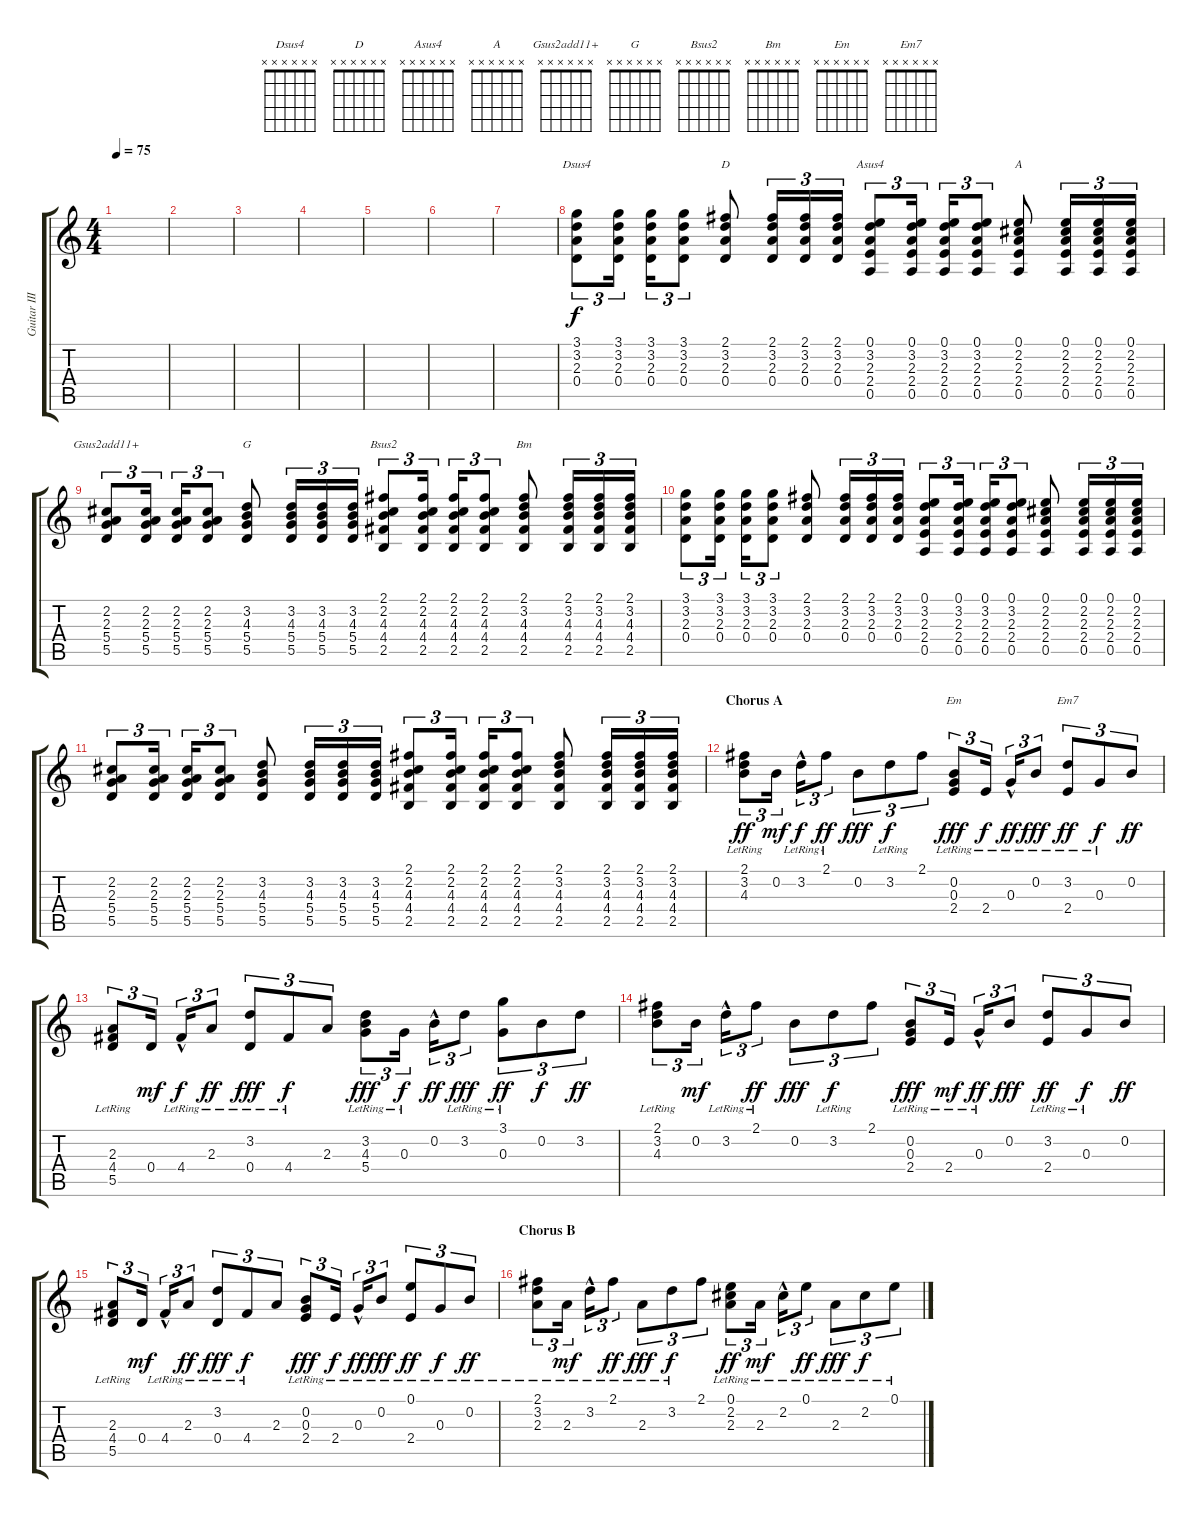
\track ("Guitar III (clean)" "Guitar III") {instrument electricguitarclean}
\staff {score tabs}
\tuning (E4 B3 G3 D3 A2 E2) {hide}
\chord ("Dsus4" x x x x x x)
\chord ("D" x x x x x x)
\chord ("Asus4" x x x x x x)
\chord ("A" x x x x x x)
\chord ("Gsus2add11+" x x x x x x)
\chord ("G" x x x x x x)
\chord ("Bsus2" x x x x x x)
\chord ("Bm" x x x x x x)
\chord ("Em" x x x x x x)
\chord ("Em7" x x x x x x)
\ts (4 4)
\tempo 75
\clef g2
\ks c
|
|
|
|
|
|
|
(3.1 3.2 2.3 0.4).8{tu (3 2) ch "Dsus4"} (3.1 3.2 2.3 0.4).16{tu (3 2)} (3.1 3.2 2.3 0.4).16{tu (3 2)} (3.1 3.2 2.3 0.4).8{tu (3 2)} (2.1 3.2 2.3 0.4).8{ch "D"} (2.1 3.2 2.3 0.4).16{tu (3 2)} (2.1 3.2 2.3 0.4).16{tu (3 2)} (2.1 3.2 2.3 0.4).16{tu (3 2)} (0.1 3.2 2.3 2.4 0.5).8{tu (3 2) ch "Asus4"} (0.1 3.2 2.3 2.4 0.5).16{tu (3 2)} (0.1 3.2 2.3 2.4 0.5).16{tu (3 2)} (0.1 3.2 2.3 2.4 0.5).8{tu (3 2)} (0.1 2.2 2.3 2.4 0.5).8{ch "A"} (0.1 2.2 2.3 2.4 0.5).16{tu (3 2)} (0.1 2.2 2.3 2.4 0.5).16{tu (3 2)} (0.1 2.2 2.3 2.4 0.5).16{tu (3 2)} |
(2.2 2.3 5.4 5.5).8{tu (3 2) ch "Gsus2add11+"} (2.2 2.3 5.4 5.5).16{tu (3 2)} (2.2 2.3 5.4 5.5).16{tu (3 2)} (2.2 2.3 5.4 5.5).8{tu (3 2)} (3.2 4.3 5.4 5.5).8{ch "G"} (3.2 4.3 5.4 5.5).16{tu (3 2)} (3.2 4.3 5.4 5.5).16{tu (3 2)} (3.2 4.3 5.4 5.5).16{tu (3 2)} (2.1 2.2 4.3 4.4 2.5).8{tu (3 2) ch "Bsus2"} (2.1 2.2 4.3 4.4 2.5).16{tu (3 2)} (2.1 2.2 4.3 4.4 2.5).16{tu (3 2)} (2.1 2.2 4.3 4.4 2.5).8{tu (3 2)} (2.1 3.2 4.3 4.4 2.5).8{ch "Bm"} (2.1 3.2 4.3 4.4 2.5).16{tu (3 2)} (2.1 3.2 4.3 4.4 2.5).16{tu (3 2)} (2.1 3.2 4.3 4.4 2.5).16{tu (3 2)} |
(3.1 3.2 2.3 0.4).8{tu (3 2)} (3.1 3.2 2.3 0.4).16{tu (3 2)} (3.1 3.2 2.3 0.4).16{tu (3 2)} (3.1 3.2 2.3 0.4).8{tu (3 2)} (2.1 3.2 2.3 0.4).8 (2.1 3.2 2.3 0.4).16{tu (3 2)} (2.1 3.2 2.3 0.4).16{tu (3 2)} (2.1 3.2 2.3 0.4).16{tu (3 2)} (0.1 3.2 2.3 2.4 0.5).8{tu (3 2)} (0.1 3.2 2.3 2.4 0.5).16{tu (3 2)} (0.1 3.2 2.3 2.4 0.5).16{tu (3 2)} (0.1 3.2 2.3 2.4 0.5).8{tu (3 2)} (0.1 2.2 2.3 2.4 0.5).8 (0.1 2.2 2.3 2.4 0.5).16{tu (3 2)} (0.1 2.2 2.3 2.4 0.5).16{tu (3 2)} (0.1 2.2 2.3 2.4 0.5).16{tu (3 2)} |
(2.2 2.3 5.4 5.5).8{tu (3 2)} (2.2 2.3 5.4 5.5).16{tu (3 2)} (2.2 2.3 5.4 5.5).16{tu (3 2)} (2.2 2.3 5.4 5.5).8{tu (3 2)} (3.2 4.3 5.4 5.5).8 (3.2 4.3 5.4 5.5).16{tu (3 2)} (3.2 4.3 5.4 5.5).16{tu (3 2)} (3.2 4.3 5.4 5.5).16{tu (3 2)} (2.1 2.2 4.3 4.4 2.5).8{tu (3 2)} (2.1 2.2 4.3 4.4 2.5).16{tu (3 2)} (2.1 2.2 4.3 4.4 2.5).16{tu (3 2)} (2.1 2.2 4.3 4.4 2.5).8{tu (3 2)} (2.1 3.2 4.3 4.4 2.5).8 (2.1 3.2 4.3 4.4 2.5).16{tu (3 2)} (2.1 3.2 4.3 4.4 2.5).16{tu (3 2)} (2.1 3.2 4.3 4.4 2.5).16{tu (3 2)} |
\section ("" "Chorus A")
(2.1{lr} 3.2 4.3{lr}).8{tu (3 2) dy ff} 0.2.16{tu (3 2) dy mf} 3.2{hac lr}.16{tu (3 2) dy f} 2.1{lr}.8{tu (3 2) dy ff} 0.2.8{tu (3 2) dy fff} 3.2{lr}.8{tu (3 2) dy f} 2.1.8{tu (3 2)} (0.2{lr} 0.3{lr} 2.4).8{tu (3 2) ch "Em" dy fff} 2.4{lr}.16{tu (3 2) dy f} 0.3{hac lr}.16{tu (3 2) dy ff} 0.2{lr}.8{tu (3 2) dy fff} (3.2{lr} 2.4{lr}).8{tu (3 2) ch "Em7" dy ff} 0.3{lr}.8{tu (3 2) dy f} 0.2.8{tu (3 2) dy ff} |
(2.3{lr} 4.4 5.5{lr}).8{tu (3 2)} 0.4.16{tu (3 2) dy mf} 4.4{hac lr}.16{tu (3 2) dy f} 2.3{lr}.8{tu (3 2) dy ff} (3.2{lr} 0.4).8{tu (3 2) dy fff} 4.4{lr}.8{tu (3 2) dy f} 2.3.8{tu (3 2)} (3.2{lr} 4.3 5.4{lr}).8{tu (3 2) dy fff} 0.3{lr}.16{tu (3 2) dy f} 0.2{hac}.16{tu (3 2) dy ff} 3.2{lr}.8{tu (3 2) dy fff} (3.1{lr} 0.3{lr}).8{tu (3 2) dy ff} 0.2.8{tu (3 2) dy f} 3.2.8{tu (3 2) dy ff} |
(2.1{lr} 3.2 4.3{lr}).8{tu (3 2)} 0.2.16{tu (3 2) dy mf} 3.2{hac lr}.16{tu (3 2)} 2.1{lr}.8{tu (3 2) dy ff} 0.2.8{tu (3 2) dy fff} 3.2{lr}.8{tu (3 2) dy f} 2.1.8{tu (3 2)} (0.2{lr} 0.3{lr} 2.4).8{tu (3 2) dy fff} 2.4{lr}.16{tu (3 2) dy mf} 0.3{hac lr}.16{tu (3 2) dy ff} 0.2.8{tu (3 2) dy fff} (3.2{lr} 2.4{lr}).8{tu (3 2) dy ff} 0.3{lr}.8{tu (3 2) dy f} 0.2.8{tu (3 2) dy ff} |
(2.3{lr} 4.4 5.5{lr}).8{tu (3 2)} 0.4.16{tu (3 2) dy mf} 4.4{hac lr}.16{tu (3 2)} 2.3{lr}.8{tu (3 2) dy ff} (3.2{lr} 0.4).8{tu (3 2) dy fff} 4.4{lr}.8{tu (3 2) dy f} 2.3.8{tu (3 2)} (0.2{lr} 0.3{lr} 2.4).8{tu (3 2) dy fff} 2.4{lr}.16{tu (3 2) dy f} 0.3{hac lr}.16{tu (3 2) dy ff} 0.2{lr}.8{tu (3 2) dy fff} (0.1{lr} 2.4{lr}).8{tu (3 2) dy ff} 0.3{lr}.8{tu (3 2) dy f} 0.2{lr}.8{tu (3 2) dy ff} |
\section ("" "Chorus B")
(2.1{lr} 3.2{lr} 2.3).8{tu (3 2)} 2.3{lr}.16{tu (3 2) dy mf} 3.2{hac lr}.16{tu (3 2)} 2.1{lr}.8{tu (3 2) dy ff} 2.3{lr}.8{tu (3 2) dy fff} 3.2{lr}.8{tu (3 2) dy f} 2.1.8{tu (3 2)} (0.1{lr} 2.2{lr} 2.3).8{tu (3 2) dy ff} 2.3{lr}.16{tu (3 2) dy mf} 2.2{hac lr}.16{tu (3 2)} 0.1{lr}.8{tu (3 2) dy ff} 2.3{lr}.8{tu (3 2) dy fff} 2.2{lr}.8{tu (3 2) dy f} 0.1{lr}.8{tu (3 2)}
